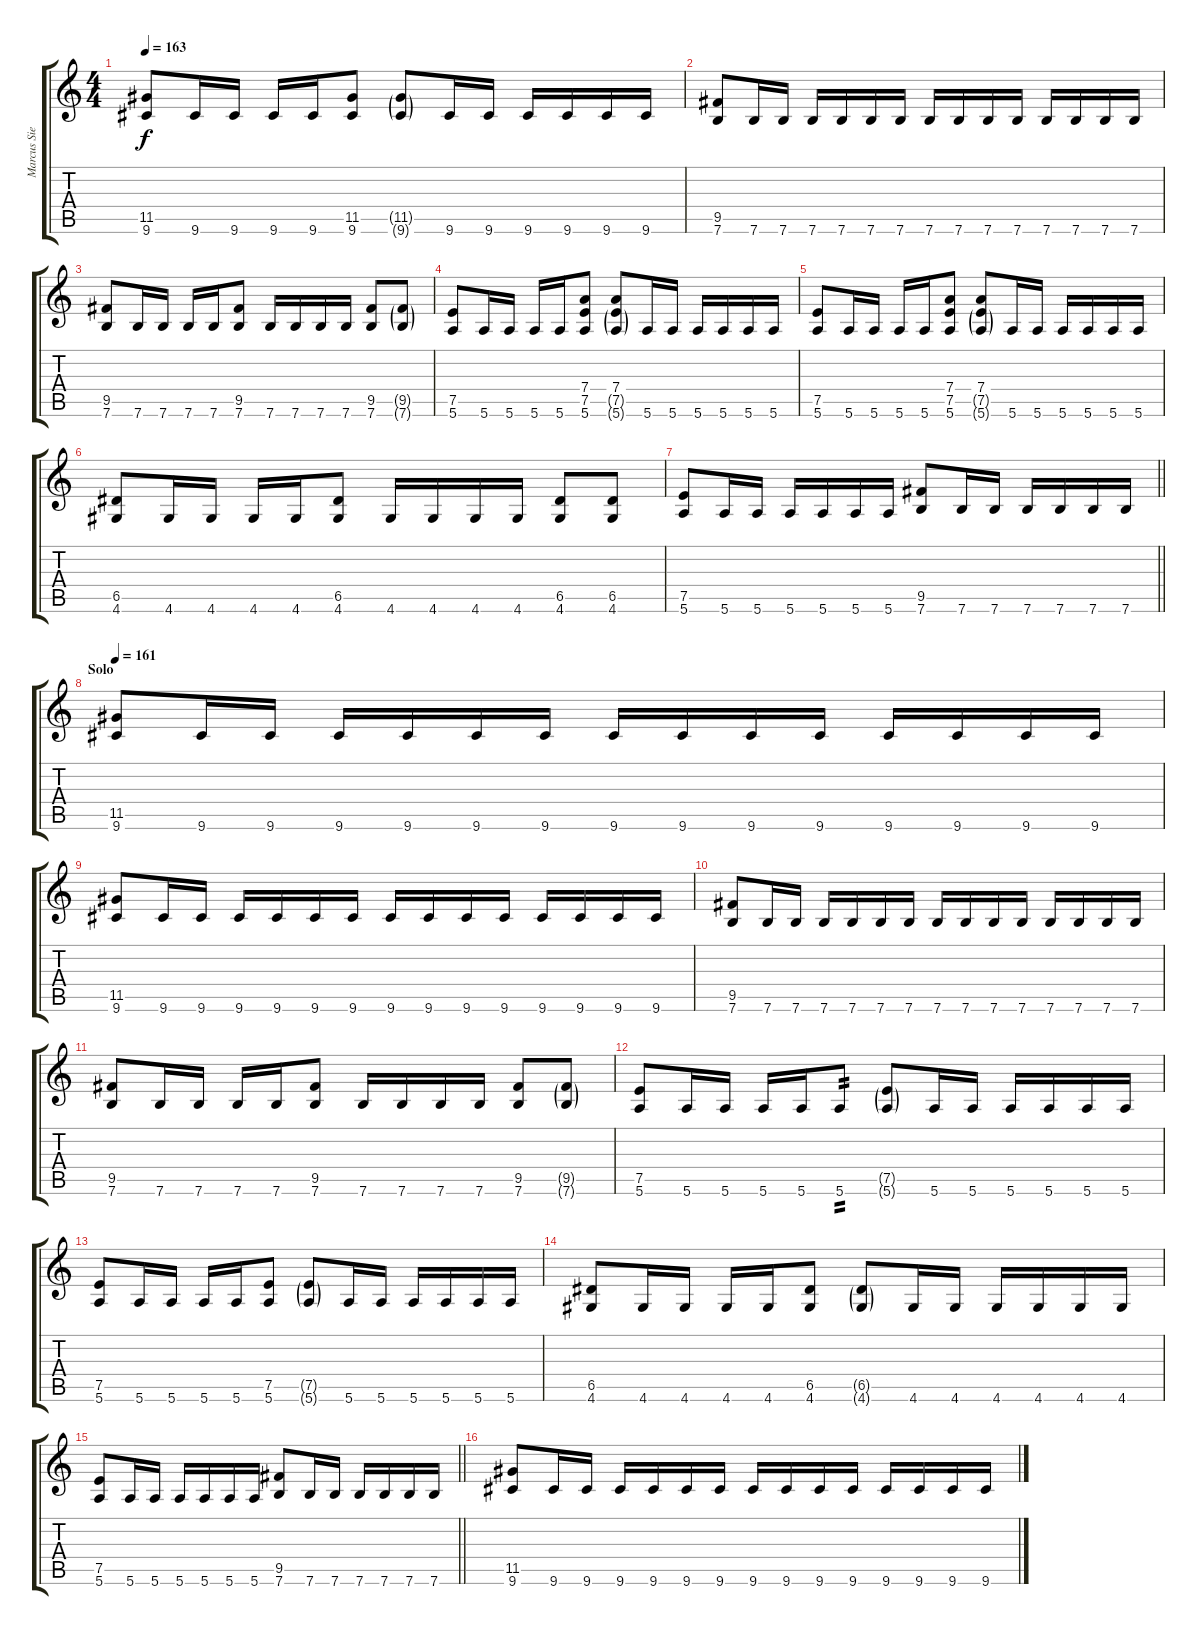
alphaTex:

\track ("Marcus Siepen" "Marcus Sie") {instrument distortionguitar}
\staff {score tabs}
\tuning (E4 B3 G3 D3 A2 E2) {hide}
\ts (4 4)
\tempo 163
\clef g2
\ks c
(11.5 9.6).8{dy f} 9.6.16 9.6.16 9.6.16 9.6.16 (11.5 9.6).8 (11.5{g} 9.6{g}).8 9.6.16 9.6.16 9.6.16 9.6.16 9.6.16 9.6.16 |
(9.5 7.6).8 7.6.16 7.6.16 7.6.16 7.6.16 7.6.16 7.6.16 7.6.16 7.6.16 7.6.16 7.6.16 7.6.16 7.6.16 7.6.16 7.6.16 |
(9.5 7.6).8 7.6.16 7.6.16 7.6.16 7.6.16 (9.5 7.6).8 7.6.16 7.6.16 7.6.16 7.6.16 (9.5 7.6).8 (9.5{g} 7.6{g}).8 |
(7.5 5.6).8 5.6.16 5.6.16 5.6.16 5.6.16 (7.4 7.5 5.6).8 (7.4 7.5{g} 5.6{g}).8 5.6.16 5.6.16 5.6.16 5.6.16 5.6.16 5.6.16 |
(7.5 5.6).8 5.6.16 5.6.16 5.6.16 5.6.16 (7.4 7.5 5.6).8 (7.4 7.5{g} 5.6{g}).8 5.6.16 5.6.16 5.6.16 5.6.16 5.6.16 5.6.16 |
(6.5 4.6).8 4.6.16 4.6.16 4.6.16 4.6.16 (6.5 4.6).8 4.6.16 4.6.16 4.6.16 4.6.16 (6.5 4.6).8 (6.5 4.6).8 |
\barLineRight lightlight
(7.5 5.6).8 5.6.16 5.6.16 5.6.16 5.6.16 5.6.16 5.6.16 (9.5 7.6).8 7.6.16 7.6.16 7.6.16 7.6.16 7.6.16 7.6.16 |
\section ("" "Solo")
\tempo 161
(11.5 9.6).8{volume 13} 9.6.16 9.6.16 9.6.16 9.6.16 9.6.16 9.6.16 9.6.16 9.6.16 9.6.16 9.6.16 9.6.16 9.6.16 9.6.16 9.6.16 |
(11.5 9.6).8 9.6.16 9.6.16 9.6.16 9.6.16 9.6.16 9.6.16 9.6.16 9.6.16 9.6.16 9.6.16 9.6.16 9.6.16 9.6.16 9.6.16 |
(9.5 7.6).8 7.6.16 7.6.16 7.6.16 7.6.16 7.6.16 7.6.16 7.6.16 7.6.16 7.6.16 7.6.16 7.6.16 7.6.16 7.6.16 7.6.16 |
(9.5 7.6).8 7.6.16 7.6.16 7.6.16 7.6.16 (9.5 7.6).8 7.6.16 7.6.16 7.6.16 7.6.16 (9.5 7.6).8 (9.5{g} 7.6{g}).8 |
(7.5 5.6).8 5.6.16 5.6.16 5.6.16 5.6.16 5.6.8{tp 2} (7.5{g} 5.6{g}).8 5.6.16 5.6.16 5.6.16 5.6.16 5.6.16 5.6.16 |
(7.5 5.6).8 5.6.16 5.6.16 5.6.16 5.6.16 (7.5 5.6).8 (7.5{g} 5.6{g}).8 5.6.16 5.6.16 5.6.16 5.6.16 5.6.16 5.6.16 |
(6.5 4.6).8 4.6.16 4.6.16 4.6.16 4.6.16 (6.5 4.6).8 (6.5{g} 4.6{g}).8 4.6.16 4.6.16 4.6.16 4.6.16 4.6.16 4.6.16 |
\barLineRight lightlight
(7.5 5.6).8 5.6.16 5.6.16 5.6.16 5.6.16 5.6.16 5.6.16 (9.5 7.6).8 7.6.16 7.6.16 7.6.16 7.6.16 7.6.16 7.6.16 |
(11.5 9.6).8 9.6.16 9.6.16 9.6.16 9.6.16 9.6.16 9.6.16 9.6.16 9.6.16 9.6.16 9.6.16 9.6.16 9.6.16 9.6.16 9.6.16
